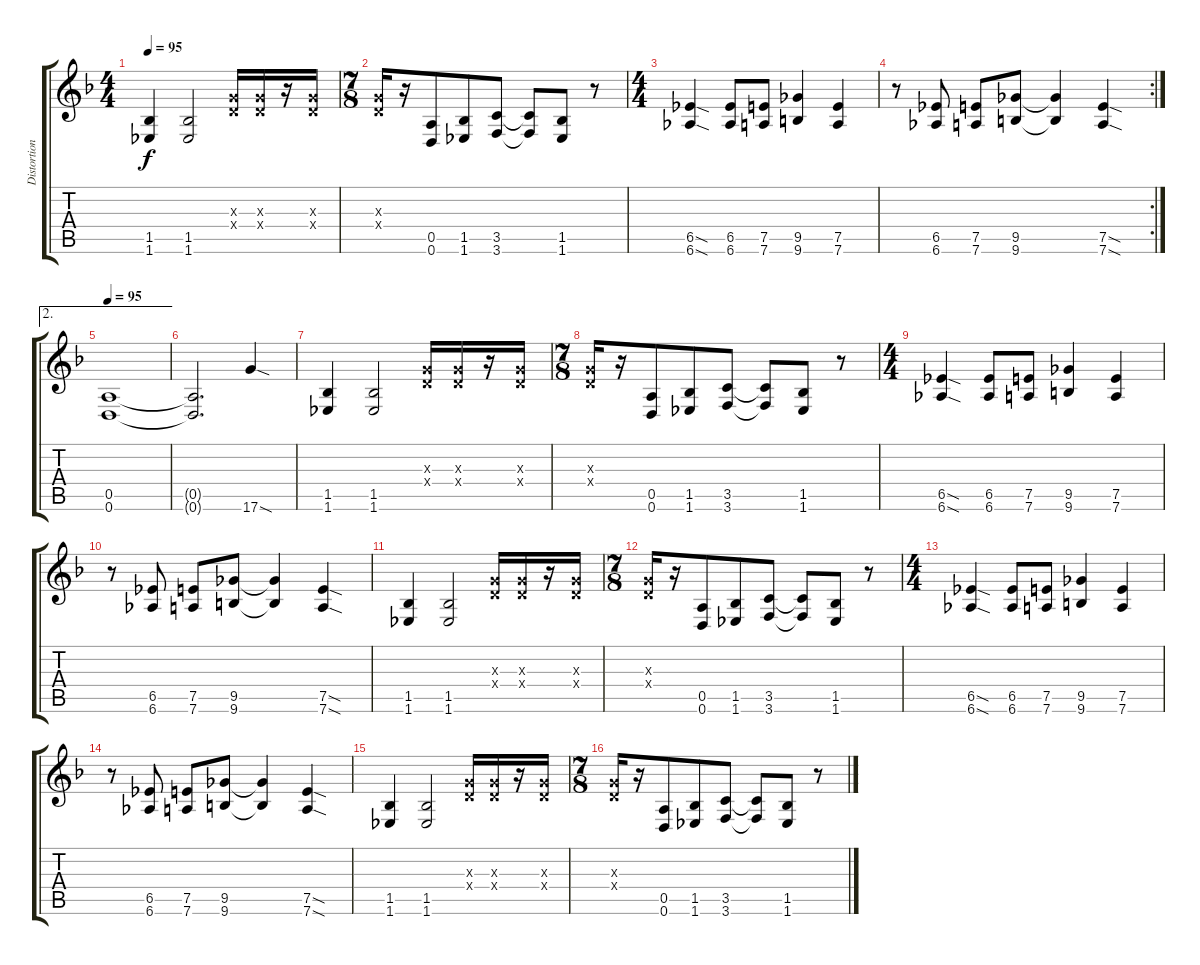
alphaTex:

\track ("Distortion" "Distortion") {instrument distortionguitar}
\staff {score tabs}
\tuning (E4 B3 G3 D3 A2 D2) {hide}
\ts (4 4)
\tempo 95
\clef g2
\ks f
(1.5 1.6).4{dy f} (1.5 1.6).2 (0.3{x} 0.4{x}).16 (0.3{x} 0.4{x}).16 r.16 (0.3{x} 0.4{x}).16 |
\ts (7 8)
(0.3{x} 0.4{x}).16 r.16 (0.5 0.6).8 (1.5 1.6).8 (3.5 3.6).8 (3.5{t} 3.6{t}).8 (1.5 1.6).8 r.8 |
\ts (4 4)
(6.5{sod} 6.6{sod}).4 (6.5 6.6).8 (7.5 7.6).8 (9.5 9.6).4 (7.5 7.6).4 |
\rc 2
r.8 (6.5 6.6).8 (7.5 7.6).8 (9.5 9.6).8 (9.5{t} 9.6{t}).4 (7.5{sod} 7.6{sod}).4 |
\ae 2
\tempo 95
(0.5 0.6).1 |
(0.5{t} 0.6{t}).2{d} 17.6{sod}.4 |
(1.5 1.6).4 (1.5 1.6).2 (0.3{x} 0.4{x}).16 (0.3{x} 0.4{x}).16 r.16 (0.3{x} 0.4{x}).16 |
\ts (7 8)
(0.3{x} 0.4{x}).16 r.16 (0.5 0.6).8 (1.5 1.6).8 (3.5 3.6).8 (3.5{t} 3.6{t}).8 (1.5 1.6).8 r.8 |
\ts (4 4)
(6.5{sod} 6.6{sod}).4 (6.5 6.6).8 (7.5 7.6).8 (9.5 9.6).4 (7.5 7.6).4 |
r.8 (6.5 6.6).8 (7.5 7.6).8 (9.5 9.6).8 (9.5{t} 9.6{t}).4 (7.5{sod} 7.6{sod}).4 |
(1.5 1.6).4 (1.5 1.6).2 (0.3{x} 0.4{x}).16 (0.3{x} 0.4{x}).16 r.16 (0.3{x} 0.4{x}).16 |
\ts (7 8)
(0.3{x} 0.4{x}).16 r.16 (0.5 0.6).8 (1.5 1.6).8 (3.5 3.6).8 (3.5{t} 3.6{t}).8 (1.5 1.6).8 r.8 |
\ts (4 4)
(6.5{sod} 6.6{sod}).4 (6.5 6.6).8 (7.5 7.6).8 (9.5 9.6).4 (7.5 7.6).4 |
r.8 (6.5 6.6).8 (7.5 7.6).8 (9.5 9.6).8 (9.5{t} 9.6{t}).4 (7.5{sod} 7.6{sod}).4 |
(1.5 1.6).4 (1.5 1.6).2 (0.3{x} 0.4{x}).16 (0.3{x} 0.4{x}).16 r.16 (0.3{x} 0.4{x}).16 |
\ts (7 8)
(0.3{x} 0.4{x}).16 r.16 (0.5 0.6).8 (1.5 1.6).8 (3.5 3.6).8 (3.5{t} 3.6{t}).8 (1.5 1.6).8 r.8
